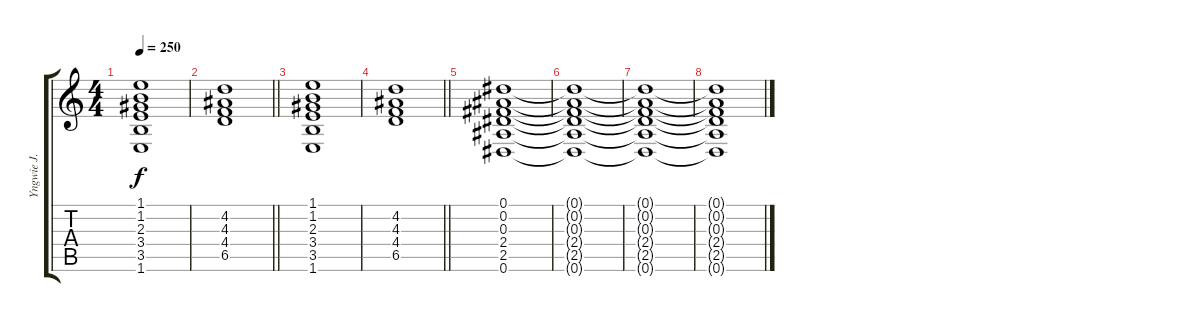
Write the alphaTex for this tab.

\track ("Yngwie J. Malmsteen" "Yngwie J. ") {instrument overdrivenguitar}
\staff {score tabs}
\tuning (Eb4 Bb3 Gb3 Db3 Ab2 Eb2) {hide}
\ts (4 4)
\tempo 250
\clef g2
\ks c
(1.1 1.2 2.3 3.4 3.5 1.6).1{dy f} |
\barLineRight lightlight
(4.2 4.3 4.4 6.5).1 |
(1.1 1.2 2.3 3.4 3.5 1.6).1 |
\barLineRight lightlight
(4.2 4.3 4.4 6.5).1 |
(0.1 0.2 0.3 2.4 2.5 0.6).1 |
(0.1{t} 0.2{t} 0.3{t} 2.4{t} 2.5{t} 0.6{t}).1 |
(0.1{t} 0.2{t} 0.3{t} 2.4{t} 2.5{t} 0.6{t}).1 |
(0.1{t} 0.2{t} 0.3{t} 2.4{t} 2.5{t} 0.6{t}).1
